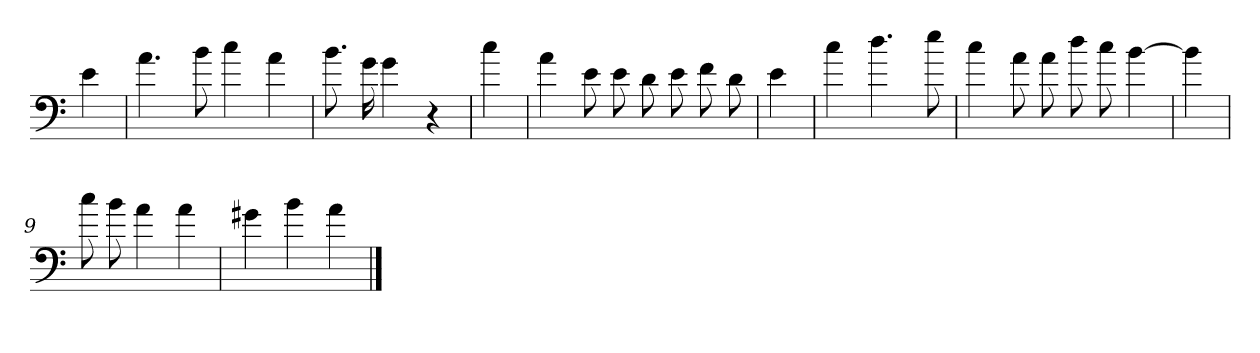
**kern
*part1
*staff1
*clefF4
*k[]
*a:
=
4e
=1
4.a
8b
4cc
4a
=2
8.b
16g
4g
4r
=3
4cc
=4
4a
8e
8e
8d
8e
8f
8d
=5
4e
=6
4cc
4.dd
8ee
=7
4cc
8a
8a
8dd
8cc
[4b
=8
4b]
=9
8cc
8b
4a
4a
=10
4g#X
4b
4a
==
*-
